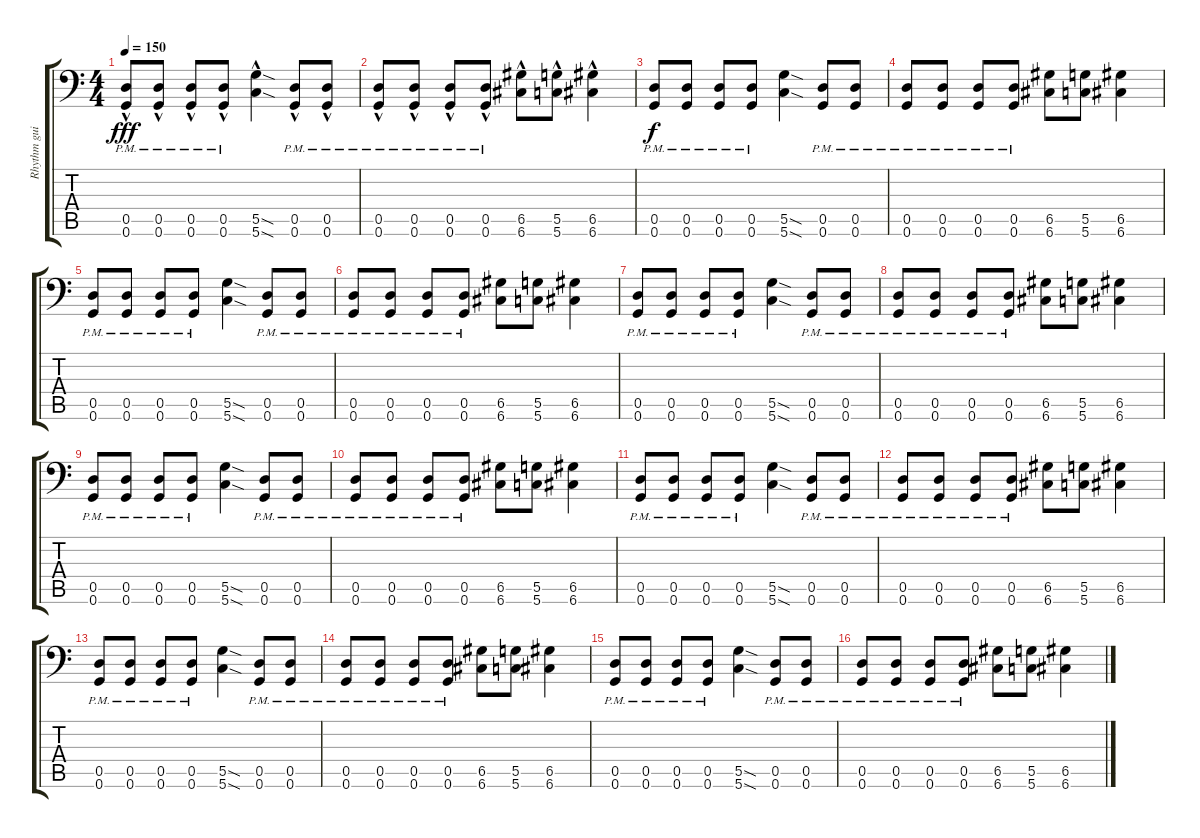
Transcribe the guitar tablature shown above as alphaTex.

\track ("Rhythm guitar" "Rhythm gui") {instrument distortionguitar}
\staff {score tabs}
\tuning (A3 E3 C3 G2 D2 G1) {hide}
\ts (4 4)
\tempo 150
\clef f4
\ks c
(0.5{hac pm} 0.6{hac pm}).8{dy fff} (0.5{hac pm} 0.6{hac pm}).8 (0.5{hac pm} 0.6{hac pm}).8 (0.5{hac pm} 0.6{hac pm}).8 (5.5{sod hac} 5.6{sod hac}).4 (0.5{hac pm} 0.6{hac pm}).8 (0.5{hac pm} 0.6{hac pm}).8 |
(0.5{hac pm} 0.6{hac pm}).8 (0.5{hac pm} 0.6{hac pm}).8 (0.5{hac pm} 0.6{hac pm}).8 (0.5{hac pm} 0.6{hac pm}).8 (6.5{hac} 6.6{hac}).8 (5.5{hac} 5.6{hac}).8 (6.5{hac} 6.6{hac}).4 |
(0.5{pm} 0.6{pm}).8{dy f} (0.5{pm} 0.6{pm}).8 (0.5{pm} 0.6{pm}).8 (0.5{pm} 0.6{pm}).8 (5.5{sod} 5.6{sod}).4 (0.5{pm} 0.6{pm}).8 (0.5{pm} 0.6{pm}).8 |
(0.5{pm} 0.6{pm}).8 (0.5{pm} 0.6{pm}).8 (0.5{pm} 0.6{pm}).8 (0.5{pm} 0.6{pm}).8 (6.5 6.6).8 (5.5 5.6).8 (6.5 6.6).4 |
(0.5{pm} 0.6{pm}).8 (0.5{pm} 0.6{pm}).8 (0.5{pm} 0.6{pm}).8 (0.5{pm} 0.6{pm}).8 (5.5{sod} 5.6{sod}).4 (0.5{pm} 0.6{pm}).8 (0.5{pm} 0.6{pm}).8 |
(0.5{pm} 0.6{pm}).8 (0.5{pm} 0.6{pm}).8 (0.5{pm} 0.6{pm}).8 (0.5{pm} 0.6{pm}).8 (6.5 6.6).8 (5.5 5.6).8 (6.5 6.6).4 |
(0.5{pm} 0.6{pm}).8 (0.5{pm} 0.6{pm}).8 (0.5{pm} 0.6{pm}).8 (0.5{pm} 0.6{pm}).8 (5.5{sod} 5.6{sod}).4 (0.5{pm} 0.6{pm}).8 (0.5{pm} 0.6{pm}).8 |
(0.5{pm} 0.6{pm}).8 (0.5{pm} 0.6{pm}).8 (0.5{pm} 0.6{pm}).8 (0.5{pm} 0.6{pm}).8 (6.5 6.6).8 (5.5 5.6).8 (6.5 6.6).4 |
(0.5{pm} 0.6{pm}).8 (0.5{pm} 0.6{pm}).8 (0.5{pm} 0.6{pm}).8 (0.5{pm} 0.6{pm}).8 (5.5{sod} 5.6{sod}).4 (0.5{pm} 0.6{pm}).8 (0.5{pm} 0.6{pm}).8 |
(0.5{pm} 0.6{pm}).8 (0.5{pm} 0.6{pm}).8 (0.5{pm} 0.6{pm}).8 (0.5{pm} 0.6{pm}).8 (6.5 6.6).8 (5.5 5.6).8 (6.5 6.6).4 |
(0.5{pm} 0.6{pm}).8 (0.5{pm} 0.6{pm}).8 (0.5{pm} 0.6{pm}).8 (0.5{pm} 0.6{pm}).8 (5.5{sod} 5.6{sod}).4 (0.5{pm} 0.6{pm}).8 (0.5{pm} 0.6{pm}).8 |
(0.5{pm} 0.6{pm}).8 (0.5{pm} 0.6{pm}).8 (0.5{pm} 0.6{pm}).8 (0.5{pm} 0.6{pm}).8 (6.5 6.6).8 (5.5 5.6).8 (6.5 6.6).4 |
(0.5{pm} 0.6{pm}).8 (0.5{pm} 0.6{pm}).8 (0.5{pm} 0.6{pm}).8 (0.5{pm} 0.6{pm}).8 (5.5{sod} 5.6{sod}).4 (0.5{pm} 0.6{pm}).8 (0.5{pm} 0.6{pm}).8 |
(0.5{pm} 0.6{pm}).8 (0.5{pm} 0.6{pm}).8 (0.5{pm} 0.6{pm}).8 (0.5{pm} 0.6{pm}).8 (6.5 6.6).8 (5.5 5.6).8 (6.5 6.6).4 |
(0.5{pm} 0.6{pm}).8 (0.5{pm} 0.6{pm}).8 (0.5{pm} 0.6{pm}).8 (0.5{pm} 0.6{pm}).8 (5.5{sod} 5.6{sod}).4 (0.5{pm} 0.6{pm}).8 (0.5{pm} 0.6{pm}).8 |
(0.5{pm} 0.6{pm}).8 (0.5{pm} 0.6{pm}).8 (0.5{pm} 0.6{pm}).8 (0.5{pm} 0.6{pm}).8 (6.5 6.6).8 (5.5 5.6).8 (6.5 6.6).4
